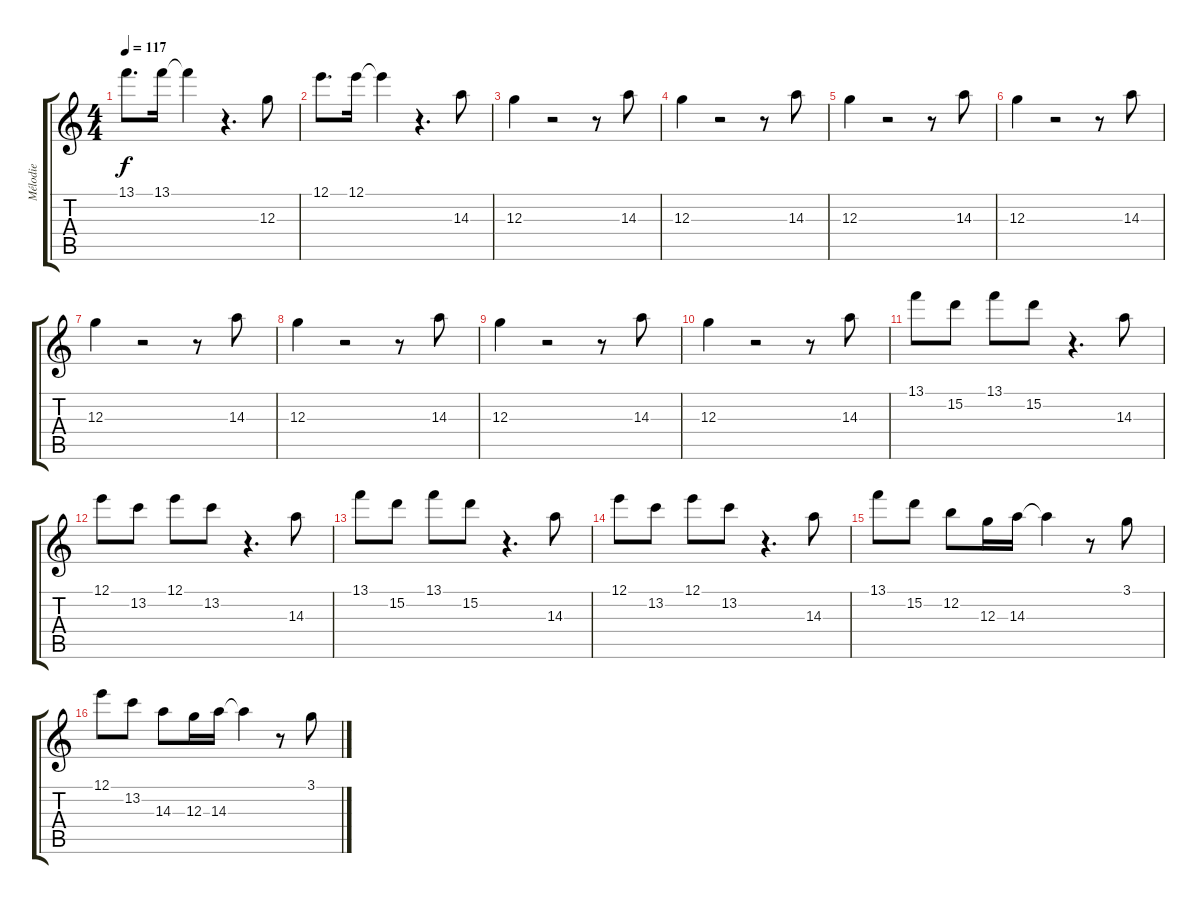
\track ("Mélodie" "Mélodie") {instrument overdrivenguitar}
\staff {score tabs}
\tuning (E4 B3 G3 D3 A2 E2) {hide}
\ts (4 4)
\tempo 117
\clef g2
\ks c
13.1.8{d dy f} 13.1.16 13.1{t}.4 r.4{d} 12.3.8 |
12.1.8{d} 12.1.16 12.1{t}.4 r.4{d} 14.3.8 |
12.3.4 r.2 r.8 14.3.8 |
12.3.4 r.2 r.8 14.3.8 |
12.3.4 r.2 r.8 14.3.8 |
12.3.4 r.2 r.8 14.3.8 |
12.3.4 r.2 r.8 14.3.8 |
12.3.4 r.2 r.8 14.3.8 |
12.3.4 r.2 r.8 14.3.8 |
12.3.4 r.2 r.8 14.3.8 |
13.1.8 15.2.8 13.1.8 15.2.8 r.4{d} 14.3.8 |
12.1.8 13.2.8 12.1.8 13.2.8 r.4{d} 14.3.8 |
13.1.8 15.2.8 13.1.8 15.2.8 r.4{d} 14.3.8 |
12.1.8 13.2.8 12.1.8 13.2.8 r.4{d} 14.3.8 |
13.1.8 15.2.8 12.2.8 12.3.16 14.3.16 14.3{t}.4 r.8 3.1.8 |
12.1.8 13.2.8 14.3.8 12.3.16 14.3.16 14.3{t}.4 r.8 3.1.8
